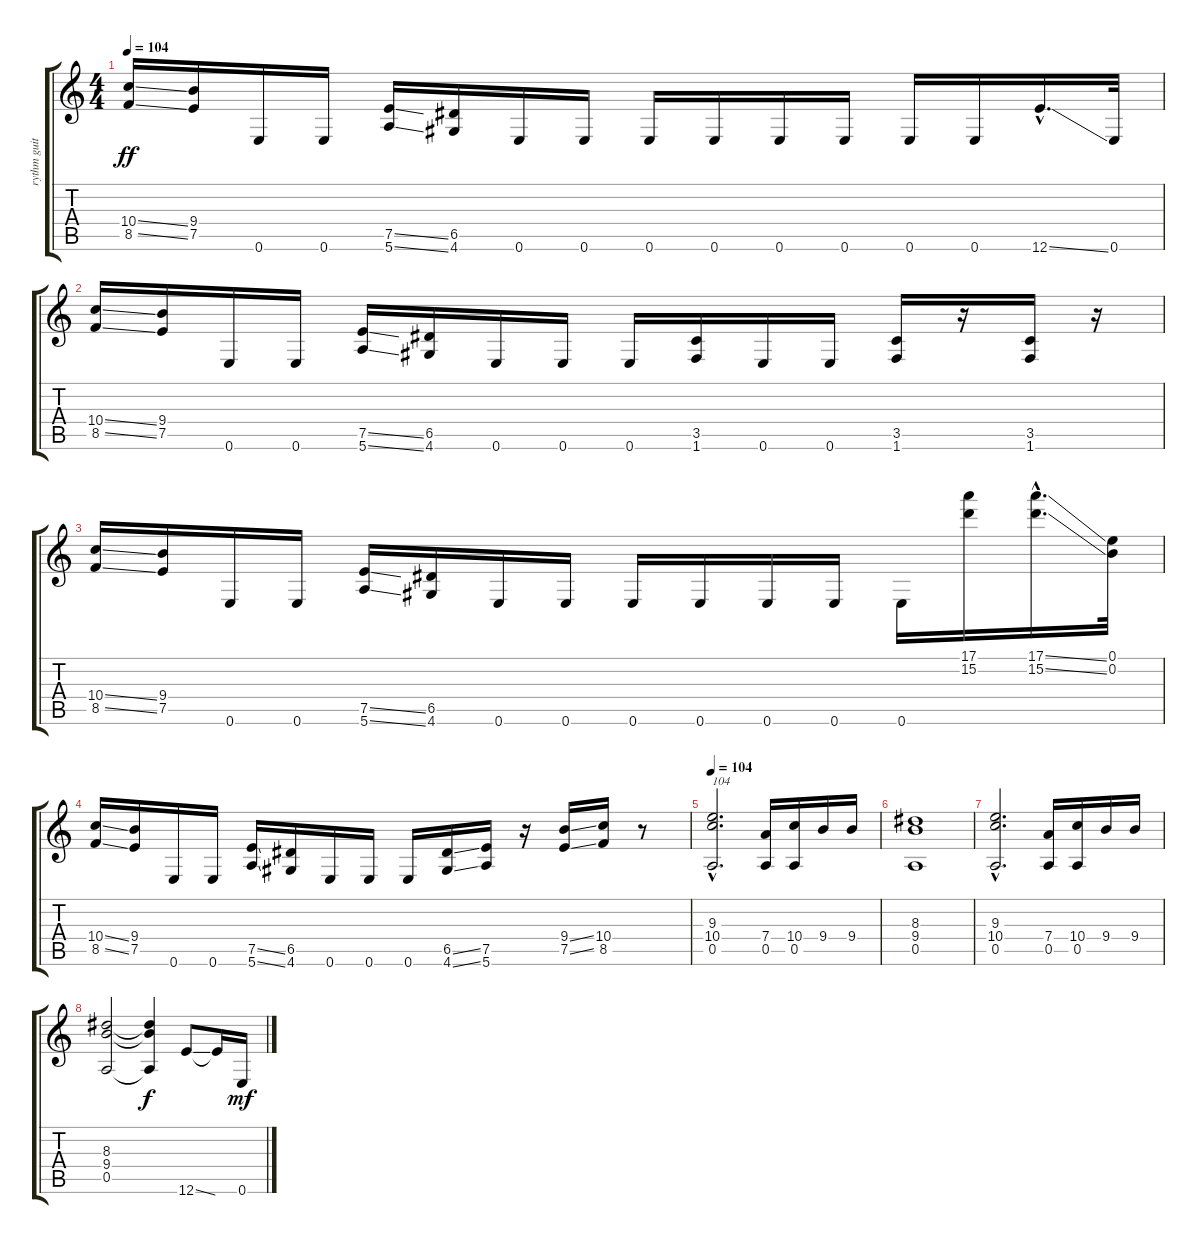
\track ("rythm guitar" "rythm guit") {instrument distortionguitar}
\staff {score tabs}
\tuning (E4 B3 G3 D3 A2 E2) {hide}
\ts (4 4)
\tempo 104
\clef g2
\ks c
(10.4{ss} 8.5{ss}).16{dy ff} (9.4 7.5).16 0.6.16 0.6.16 (7.5{ss} 5.6{ss}).16 (6.5 4.6).16 0.6.16 0.6.16 0.6.16 0.6.16 0.6.16 0.6.16 0.6.16 0.6.16 12.6{ss hac}.16{d} 0.6.32 |
(10.4{ss} 8.5{ss}).16 (9.4 7.5).16 0.6.16 0.6.16 (7.5{ss} 5.6{ss}).16 (6.5 4.6).16 0.6.16 0.6.16 0.6.16 (3.5 1.6).16 0.6.16 0.6.16 (3.5 1.6).16 r.16 (3.5 1.6).16 r.16 |
(10.4{ss} 8.5{ss}).16 (9.4 7.5).16 0.6.16 0.6.16 (7.5{ss} 5.6{ss}).16 (6.5 4.6).16 0.6.16 0.6.16 0.6.16 0.6.16 0.6.16 0.6.16 0.6.16 (17.1 15.2).16 (17.1{ss hac} 15.2{ss hac}).16{d} (0.1 0.2).32 |
(10.4{ss} 8.5{ss}).16 (9.4 7.5).16 0.6.16 0.6.16 (7.5{ss} 5.6{ss}).16 (6.5 4.6).16 0.6.16 0.6.16 0.6.16 (6.5{ss} 4.6{ss}).16 (7.5 5.6).16 r.16 (9.4{ss} 7.5{ss}).16 (10.4 8.5).16 r.8 |
\tempo 104
(9.3{hac} 10.4{hac} 0.5{hac}).2{d txt "104"} (7.4 0.5).16 (10.4 0.5).16 9.4.16 9.4.16 |
(8.3 9.4 0.5).1 |
(9.3{hac} 10.4{hac} 0.5{hac}).2{d} (7.4 0.5).16 (10.4 0.5).16 9.4.16 9.4.16 |
(8.3 9.4 0.5).2 (8.3{t} 9.4{t} 0.5{t}).4{dy f} 12.6{ss}.8 12.6{t}.16 0.6.16{dy mf}
